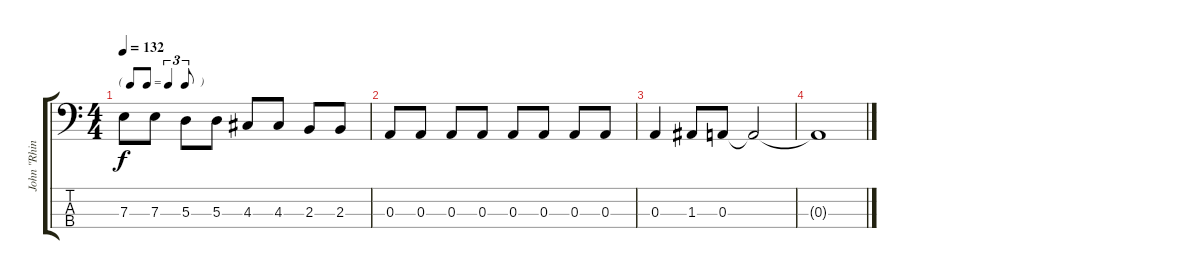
\track ("John \"Rhino\" Edwards" "John \"Rhin") {instrument electricbassfinger}
\staff {score tabs}
\tuning (G2 D2 A1 E1) {hide}
\ts (4 4)
\tf triplet8th
\tempo 132
\clef f4
\ks c
7.3.8{dy f} 7.3.8 5.3.8 5.3.8 4.3.8 4.3.8 2.3.8 2.3.8 |
0.3.8 0.3.8 0.3.8 0.3.8 0.3.8 0.3.8 0.3.8 0.3.8 |
0.3.4 1.3.8 0.3.8 0.3{t}.2 |
0.3{t}.1
